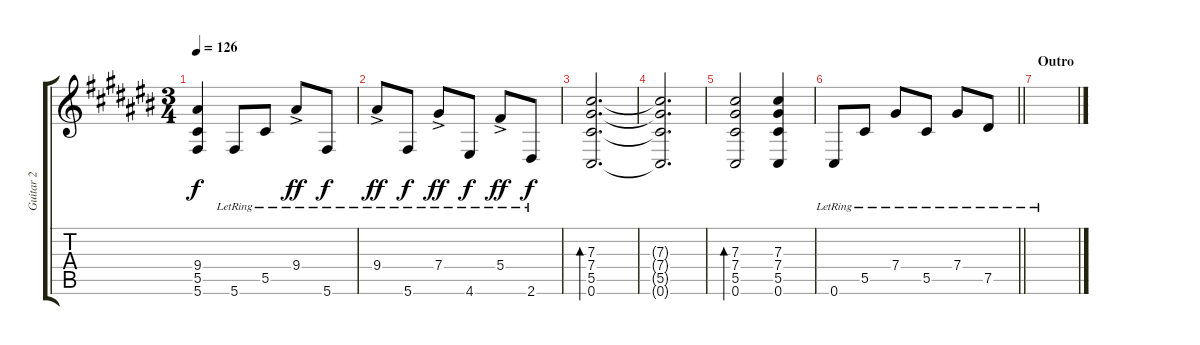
\track ("Guitar 2" "Guitar 2") {instrument distortionguitar}
\staff {score tabs}
\tuning (Eb4 Bb3 Gb3 Db3 Ab2 Db2) {hide}
\ts (3 4)
\tempo 126
\clef g2
\ks c#
(9.4 5.5 5.6).4{dy f} 5.6{lr}.8 5.5{lr}.8 9.4{ac lr}.8{dy ff beam merge} 5.6{lr}.8{dy f} |
9.4{ac lr}.8{dy ff beam merge} 5.6{lr}.8{dy f} 7.4{ac lr}.8{dy ff} 4.6{lr}.8{dy f} 5.4{ac lr}.8{dy ff} 2.6{lr}.8{dy f} |
(7.3 7.4 5.5 0.6).2{d bd 120} |
(7.3{t} 7.4{t} 5.5{t} 0.6{t}).2{d} |
(7.3 7.4 5.5 0.6).2{bd 120} (7.3 7.4 5.5 0.6).4 |
\barLineRight lightlight
0.6{lr}.8 5.5{lr}.8 7.4{lr}.8 5.5{lr}.8 7.4{lr}.8 7.5{lr}.8 |
\section ("" "Outro")
